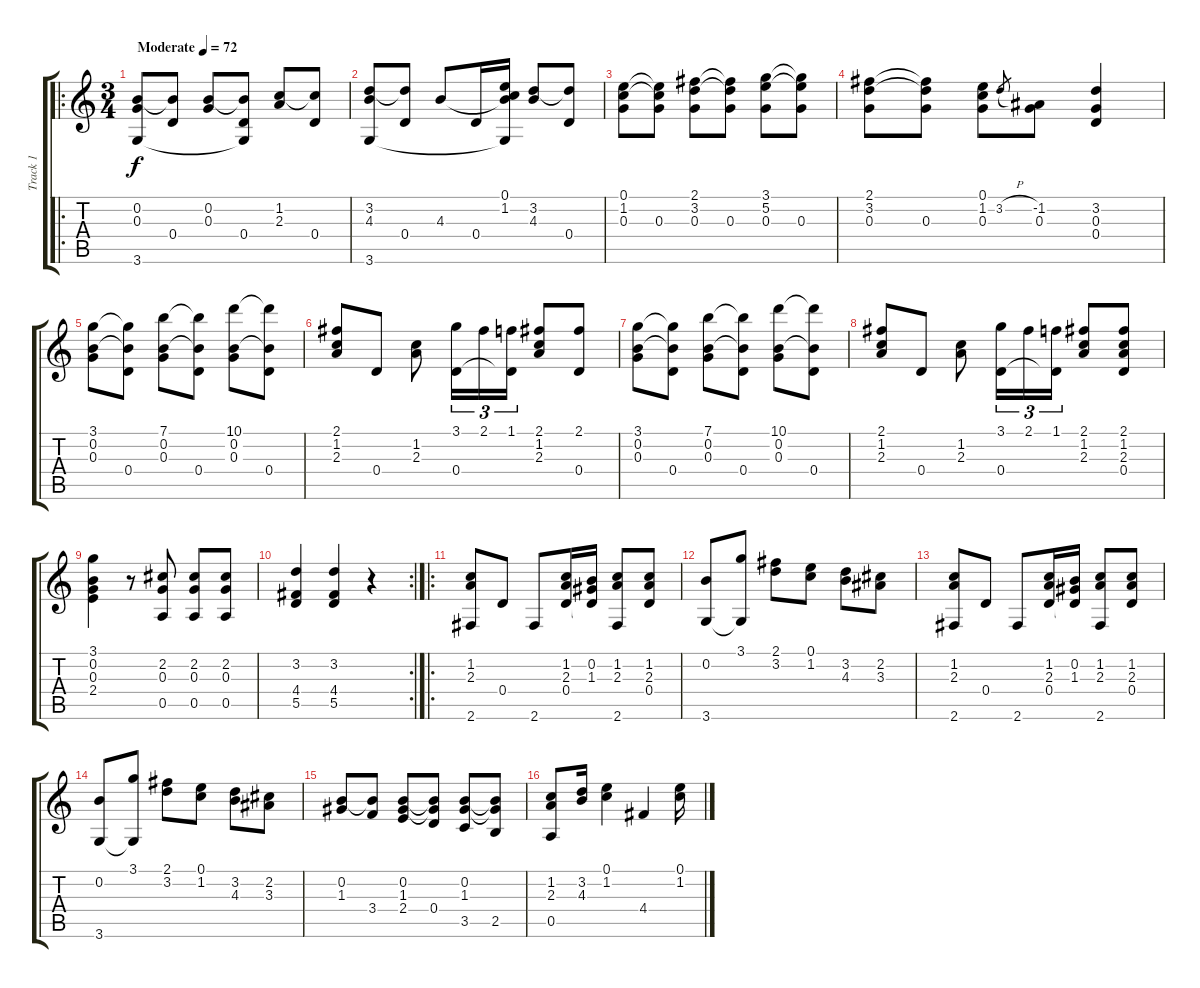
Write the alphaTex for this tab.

\track ("Track 1" "Track 1") {instrument acousticguitarsteel}
\staff {score tabs}
\tuning (E4 B3 G3 D3 A2 E2) {hide}
\ro
\ts (3 4)
\tempo (72 "Moderate")
\clef g2
\ks c
(0.2 0.3 3.6).8{dy f instrument acousticguitarsteel} (0.2{t} 0.4).8 (0.2 0.3).8 (0.2{t} 0.4 3.6{t}).8 (1.2 2.3).8 (1.2{t} 0.4).8 |
(3.2 4.3 3.6).8 (3.2{t} 0.4).8 4.3.8 0.4.16 (0.1 1.2 4.3{t} 3.6{t}).16 (3.2 4.3).8 (3.2{t} 0.4).8 |
(0.1 1.2 0.3).8 (0.1{t} 1.2{t} 0.3).8 (2.1 3.2 0.3).8 (2.1{t} 3.2{t} 0.3).8 (3.1 5.2 0.3).8 (3.1{t} 5.2{t} 0.3).8 |
(2.1 3.2 0.3).8 (2.1{t} 3.2{t} 0.3).8 (0.1 1.2 0.3).8 3.2{h}.8{gr} (-1.2 0.3).8 (3.2 0.3 0.4).4 |
(3.1 0.2 0.3).8 (3.1{t} 0.2{t} 0.4).8 (7.1 0.2 0.3).8 (7.1{t} 0.2{t} 0.4).8 (10.1 0.2 0.3).8 (10.1{t} 0.2{t} 0.4).8 |
(2.1 1.2 2.3).8 0.4.8 (1.2 2.3).8 (3.1 0.4).16{tu (3 2)} 2.1.16{tu (3 2)} (1.1 0.4{t}).16{tu (3 2)} (2.1 1.2 2.3).8 (2.1 0.4).8 |
(3.1 0.2 0.3).8 (3.1{t} 0.2{t} 0.4).8 (7.1 0.2 0.3).8 (7.1{t} 0.2{t} 0.4).8 (10.1 0.2 0.3).8 (10.1{t} 0.2{t} 0.4).8 |
(2.1 1.2 2.3).8 0.4.8 (1.2 2.3).8 (3.1 0.4).16{tu (3 2)} 2.1.16{tu (3 2)} (1.1 0.4{t}).16{tu (3 2)} (2.1 1.2 2.3).8 (2.1 1.2 2.3 0.4).8 |
(3.1 0.2 0.3 2.4).4 r.8 (2.2 0.3 0.5).8 (2.2 0.3 0.5).8 (2.2 0.3 0.5).8 |
\rc 2
(3.2 4.4 5.5).4 (3.2 4.4 5.5).4 r.4 |
\ro
(1.2 2.3 2.6).8 0.4.8 2.6.8 (1.2 2.3 0.4).16 (0.2 1.3 0.4{t}).16 (1.2 2.3 2.6).8 (1.2 2.3 0.4).8 |
(0.2 3.6).8 (3.1 3.6{t}).8 (2.1 3.2).8 (0.1 1.2).8 (3.2 4.3).8 (2.2 3.3).8 |
(1.2 2.3 2.6).8 0.4.8 2.6.8 (1.2 2.3 0.4).16 (0.2 1.3 0.4{t}).16 (1.2 2.3 2.6).8 (1.2 2.3 0.4).8 |
(0.2 3.6).8 (3.1 3.6{t}).8 (2.1 3.2).8 (0.1 1.2).8 (3.2 4.3).8 (2.2 3.3).8 |
(0.2 1.3).8 (0.2{t} 3.4).8 (0.2 1.3 2.4).8 (0.2{t} 1.3{t} 0.4).8 (0.2 1.3 3.5).8 (0.2{t} 1.3{t} 2.5).8 |
(1.2 2.3 0.5).8 (3.2 4.3).16 (0.1 1.2).4 4.4.4 (0.1 1.2).16
